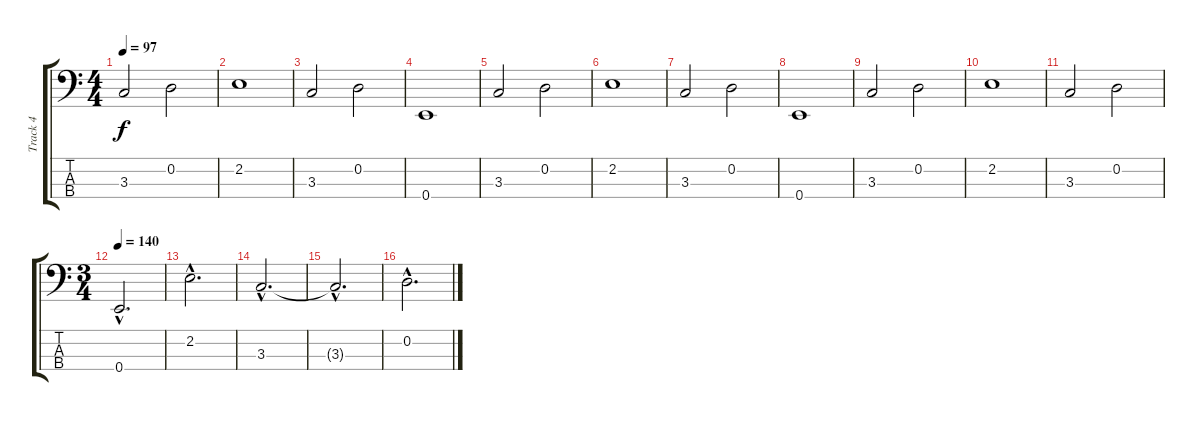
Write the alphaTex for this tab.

\track ("Track 4" "Track 4") {instrument electricbasspick}
\staff {score tabs}
\tuning (G2 D2 A1 E1) {hide}
\ts (4 4)
\tempo 97
\clef f4
\ks c
3.3.2{dy f} 0.2.2 |
2.2.1 |
3.3.2 0.2.2 |
0.4.1 |
3.3.2 0.2.2 |
2.2.1 |
3.3.2 0.2.2 |
0.4.1 |
3.3.2 0.2.2 |
2.2.1 |
3.3.2 0.2.2 |
\ts (3 4)
\tempo 140
0.4{hac}.2{d} |
2.2{hac}.2{d} |
3.3{hac}.2{d} |
3.3{hac t}.2{d} |
0.2{hac}.2{d}
